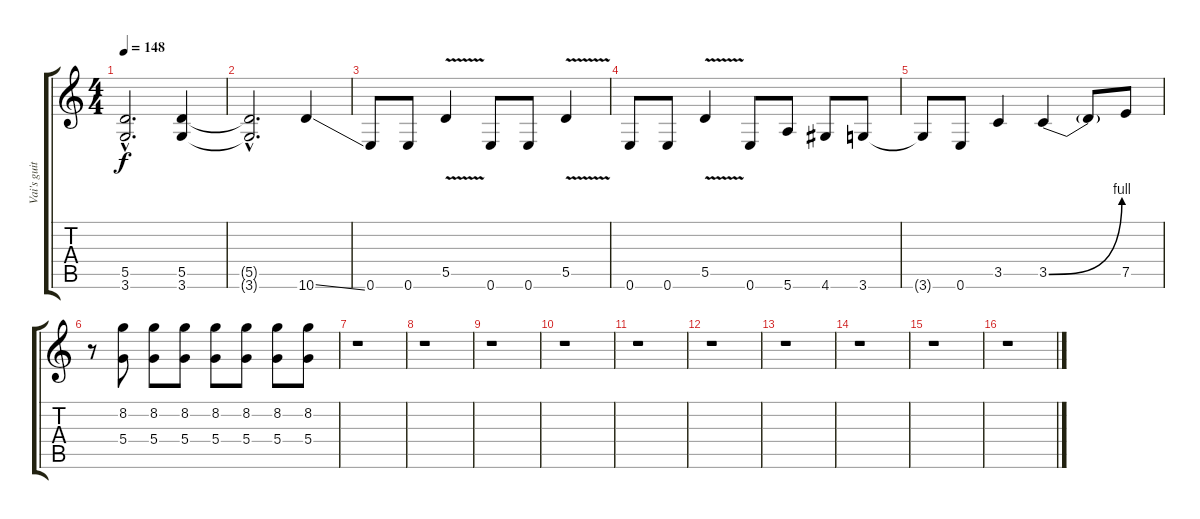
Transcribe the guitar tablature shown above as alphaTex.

\track ("Vai's guitar 2" "Vai's guit") {instrument distortionguitar}
\staff {score tabs}
\tuning (E4 B3 G3 D3 A2 E2) {hide}
\ts (4 4)
\tempo 148
\clef g2
\ks c
(5.5{hac} 3.6{hac}).2{d dy f} (5.5 3.6).4 |
(5.5{hac t} 3.6{hac t}).2{d} 10.6{ss}.4 |
0.6.8 0.6.8 5.5{v}.4 0.6.8 0.6.8 5.5{v}.4 |
0.6.8 0.6.8 5.5{v}.4 0.6.8 5.6.8 4.6.8 3.6.8 |
3.6{t}.8 0.6.8 3.5.4 3.5{be (bend 0 0 60 4)}.4 3.5{t}.8 7.5.8 |
r.8 (8.2 5.4).8 (8.2 5.4).8 (8.2 5.4).8 (8.2 5.4).8 (8.2 5.4).8 (8.2 5.4).8 (8.2 5.4).8 |
r.1 |
r.1 |
r.1 |
r.1 |
r.1 |
r.1 |
r.1 |
r.1 |
r.1 |
r.1
